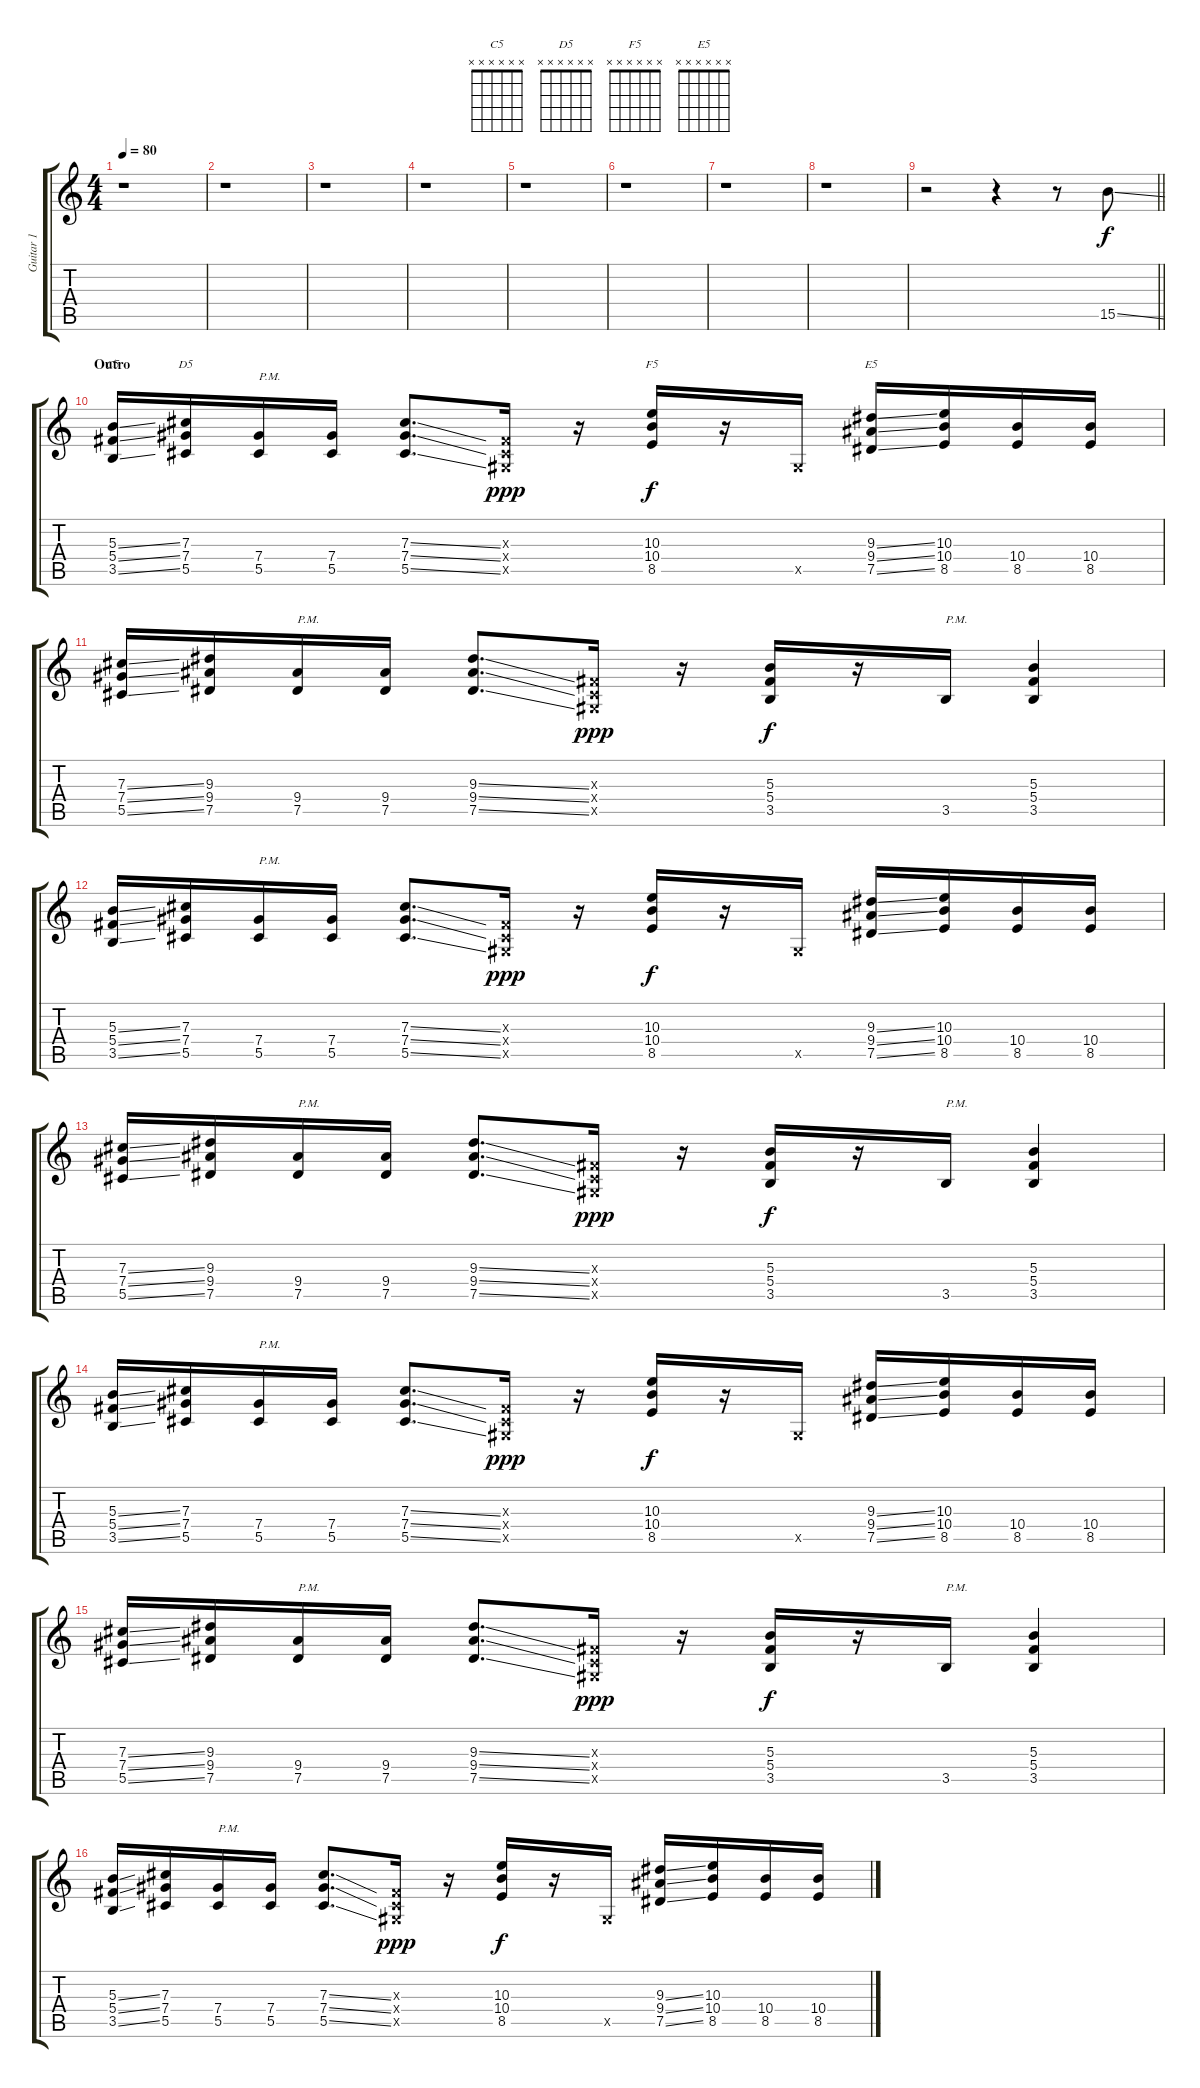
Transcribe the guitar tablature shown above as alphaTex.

\track ("Guitar 1" "Guitar 1") {instrument overdrivenguitar}
\staff {score tabs}
\tuning (Eb4 Bb3 Gb3 Db3 Ab2 Eb2) {hide}
\chord ("C5" x x x x x x)
\chord ("D5" x x x x x x)
\chord ("F5" x x x x x x)
\chord ("E5" x x x x x x)
\ts (4 4)
\tempo 80
\clef g2
\ks c
r.1{dy f} |
r.1 |
r.1 |
r.1 |
r.1 |
r.1 |
r.1 |
r.1 |
\barLineRight lightlight
r.2{volume 12} r.4 r.8 15.5{ss}.8 |
\section ("" "Outro")
(5.3{ss} 5.4{ss} 3.5{ss}).16{ch "C5"} (7.3 7.4 5.5).16{ch "D5"} (7.4 5.5).16{txt "P.M."} (7.4 5.5).16 (7.3{ss} 7.4{ss} 5.5{ss}).8{d} (0.3{x} 0.4{x} 0.5{x}).16{dy ppp} r.16 (10.3 10.4 8.5).16{ch "F5" dy f} r.16 0.5{x}.16 (9.3{ss} 9.4{ss} 7.5{ss}).16{ch "E5"} (10.3 10.4 8.5).16 (10.4 8.5).16 (10.4 8.5).16 |
(7.3{ss} 7.4{ss} 5.5{ss}).16 (9.3 9.4 7.5).16 (9.4 7.5).16{txt "P.M."} (9.4 7.5).16 (9.3{ss} 9.4{ss} 7.5{ss}).8{d} (0.3{x} 0.4{x} 0.5{x}).16{dy ppp} r.16 (5.3 5.4 3.5).16{dy f} r.16 3.5.16{txt "P.M."} (5.3 5.4 3.5).4 |
(5.3{ss} 5.4{ss} 3.5{ss}).16 (7.3 7.4 5.5).16 (7.4 5.5).16{txt "P.M."} (7.4 5.5).16 (7.3{ss} 7.4{ss} 5.5{ss}).8{d} (0.3{x} 0.4{x} 0.5{x}).16{dy ppp} r.16 (10.3 10.4 8.5).16{dy f} r.16 0.5{x}.16 (9.3{ss} 9.4{ss} 7.5{ss}).16 (10.3 10.4 8.5).16 (10.4 8.5).16 (10.4 8.5).16 |
(7.3{ss} 7.4{ss} 5.5{ss}).16 (9.3 9.4 7.5).16 (9.4 7.5).16{txt "P.M."} (9.4 7.5).16 (9.3{ss} 9.4{ss} 7.5{ss}).8{d} (0.3{x} 0.4{x} 0.5{x}).16{dy ppp} r.16 (5.3 5.4 3.5).16{dy f} r.16 3.5.16{txt "P.M."} (5.3 5.4 3.5).4 |
(5.3{ss} 5.4{ss} 3.5{ss}).16 (7.3 7.4 5.5).16 (7.4 5.5).16{txt "P.M."} (7.4 5.5).16 (7.3{ss} 7.4{ss} 5.5{ss}).8{d} (0.3{x} 0.4{x} 0.5{x}).16{dy ppp} r.16 (10.3 10.4 8.5).16{dy f} r.16 0.5{x}.16 (9.3{ss} 9.4{ss} 7.5{ss}).16 (10.3 10.4 8.5).16 (10.4 8.5).16 (10.4 8.5).16 |
(7.3{ss} 7.4{ss} 5.5{ss}).16 (9.3 9.4 7.5).16 (9.4 7.5).16{txt "P.M."} (9.4 7.5).16 (9.3{ss} 9.4{ss} 7.5{ss}).8{d} (0.3{x} 0.4{x} 0.5{x}).16{dy ppp} r.16 (5.3 5.4 3.5).16{dy f} r.16 3.5.16{txt "P.M."} (5.3 5.4 3.5).4 |
(5.3{ss} 5.4{ss} 3.5{ss}).16 (7.3 7.4 5.5).16 (7.4 5.5).16{txt "P.M."} (7.4 5.5).16 (7.3{ss} 7.4{ss} 5.5{ss}).8{d} (0.3{x} 0.4{x} 0.5{x}).16{dy ppp} r.16 (10.3 10.4 8.5).16{dy f} r.16 0.5{x}.16 (9.3{ss} 9.4{ss} 7.5{ss}).16 (10.3 10.4 8.5).16 (10.4 8.5).16 (10.4 8.5).16
